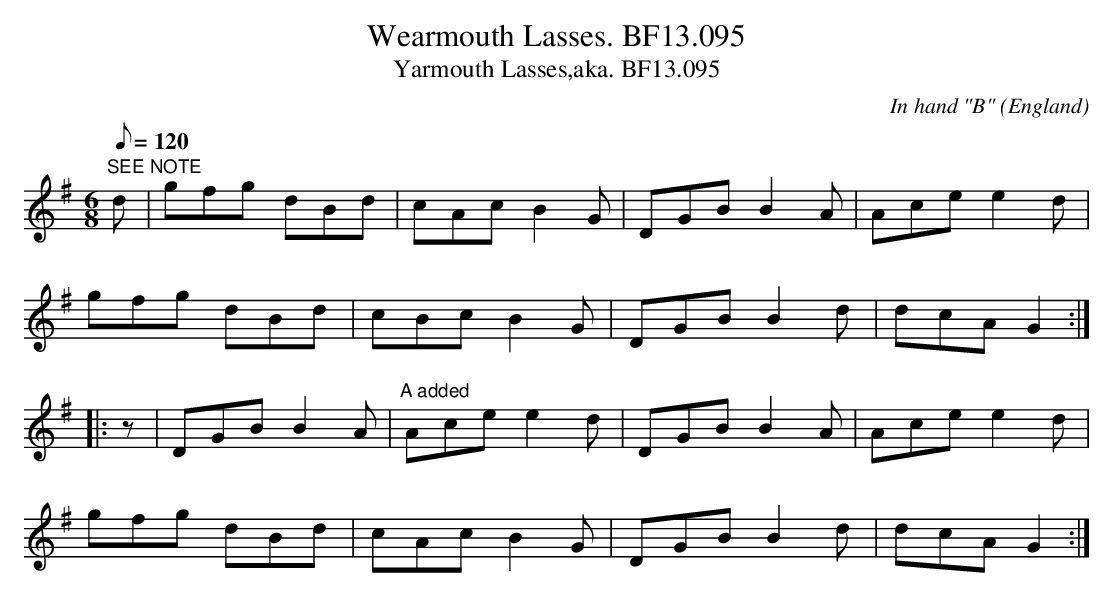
X:1
T:Wearmouth Lasses. BF13.095
T:Yarmouth Lasses,aka. BF13.095
M:6/8
L:1/8
Q:120
C:In hand "B"
O:England
K:G major
"SEE NOTE"d|gfg dBd|cAcB2G|DGB B2A|Acee2d|!
gfg dBd|cBcB2G|DGB B2d|dcAG2:|!
|:z|DGBB2A|"A added"Ace e2d|DGB B2A|Acee2d|!
gfg dBd|cAcB2G|DGB B2d|dcAG2:|]
